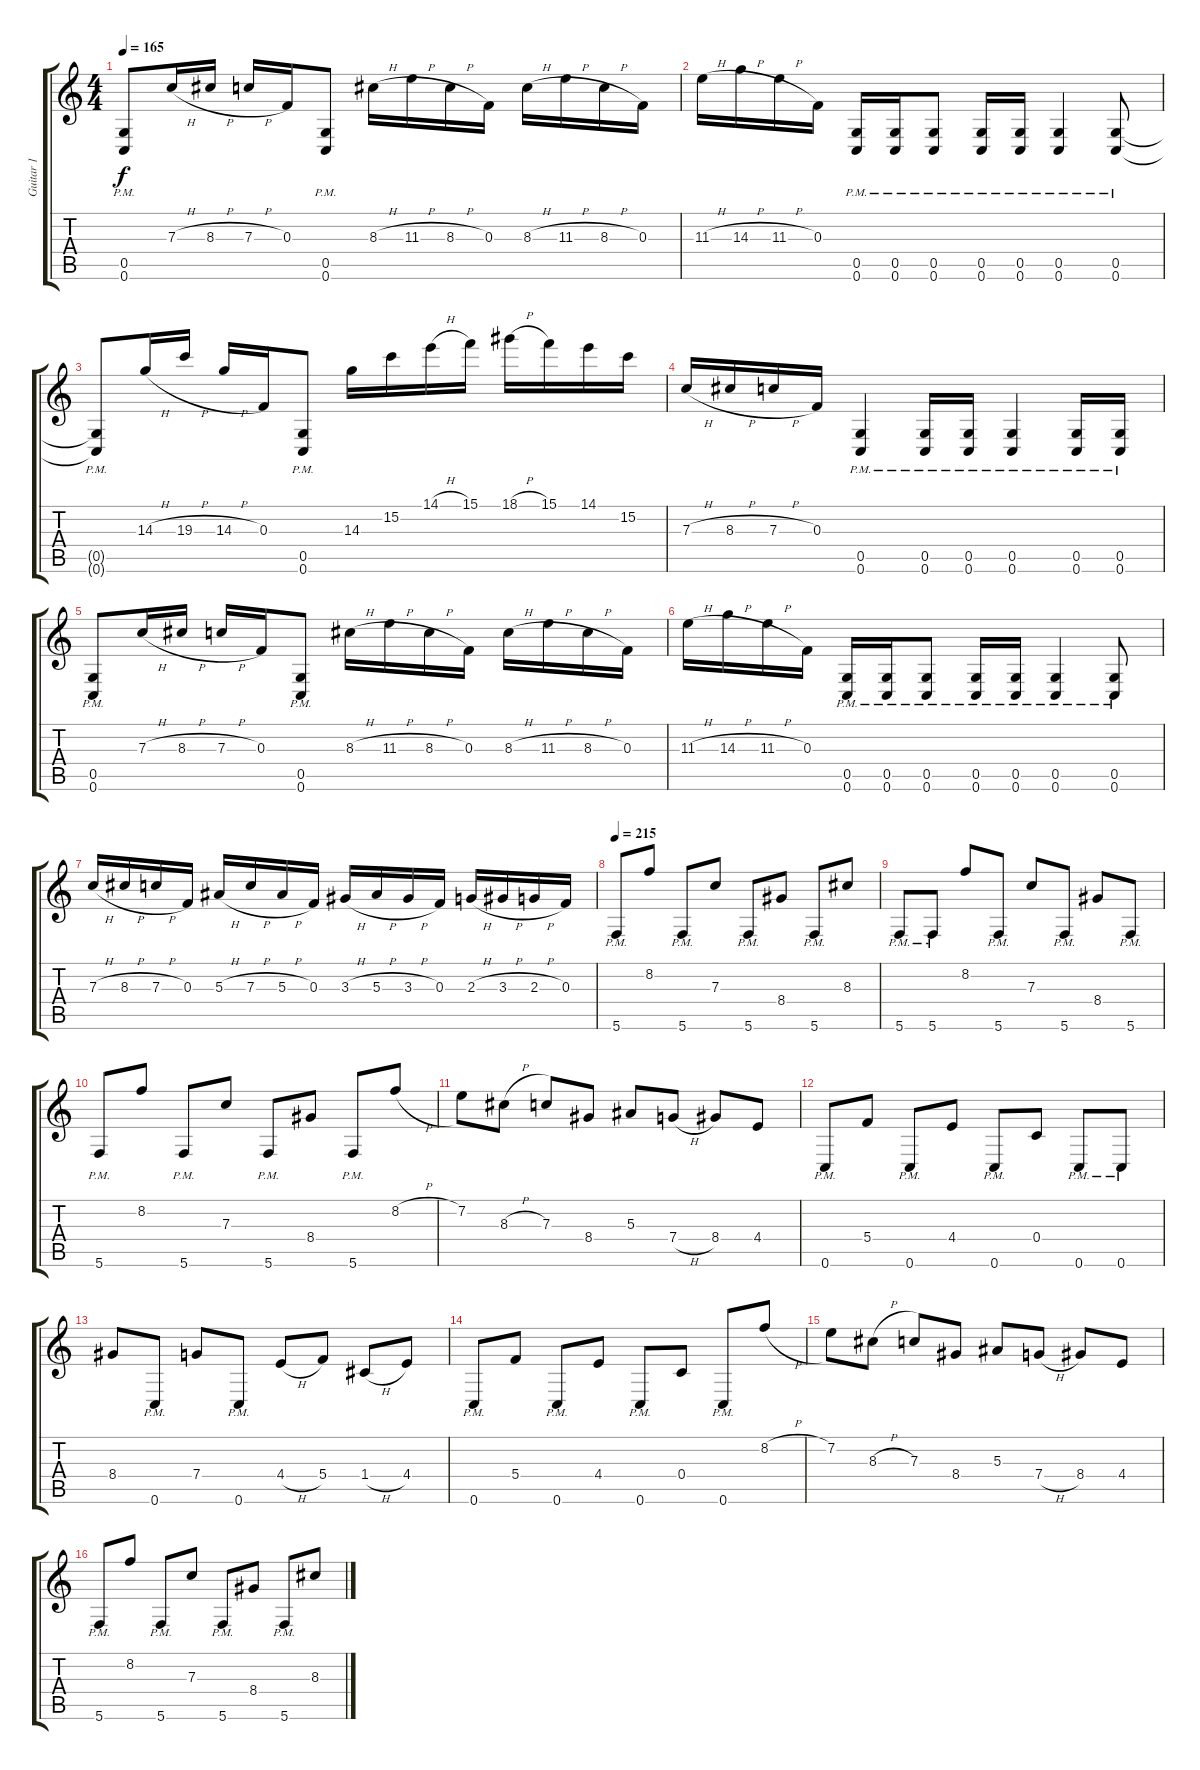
\track ("Guitar 1" "Guitar 1") {instrument distortionguitar}
\staff {score tabs}
\tuning (D4 A3 F3 C3 G2 C2) {hide}
\ts (4 4)
\tempo 165
\clef g2
\ks c
(0.5{pm} 0.6{pm}).8{dy f} 7.3{h}.16 8.3{h}.16 7.3{h}.16 0.3.16 (0.5{pm} 0.6{pm}).8 8.3{h}.16 11.3{h}.16 8.3{h}.16 0.3.16 8.3{h}.16 11.3{h}.16 8.3{h}.16 0.3.16 |
11.3{h}.16 14.3{h}.16 11.3{h}.16 0.3.16 (0.5{pm} 0.6{pm}).16 (0.5{pm} 0.6{pm}).16 (0.5{pm} 0.6{pm}).8 (0.5{pm} 0.6{pm}).16 (0.5{pm} 0.6{pm}).16 (0.5{pm} 0.6{pm}).4 (0.5{pm} 0.6{pm}).8 |
(0.5{pm t} 0.6{pm t}).8 14.3{h}.16 19.3{h}.16 14.3{h}.16 0.3.16 (0.5{pm} 0.6{pm}).8 14.3.16 15.2.16 14.1{h}.16 15.1.16 18.1{h}.16 15.1.16 14.1.16 15.2.16 |
7.3{h}.16 8.3{h}.16 7.3{h}.16 0.3.16 (0.5{pm} 0.6{pm}).4 (0.5{pm} 0.6{pm}).16 (0.5{pm} 0.6{pm}).16 (0.5{pm} 0.6{pm}).4 (0.5{pm} 0.6{pm}).16 (0.5{pm} 0.6{pm}).16 |
(0.5{pm} 0.6{pm}).8 7.3{h}.16 8.3{h}.16 7.3{h}.16 0.3.16 (0.5{pm} 0.6{pm}).8 8.3{h}.16 11.3{h}.16 8.3{h}.16 0.3.16 8.3{h}.16 11.3{h}.16 8.3{h}.16 0.3.16 |
11.3{h}.16 14.3{h}.16 11.3{h}.16 0.3.16 (0.5{pm} 0.6{pm}).16 (0.5{pm} 0.6{pm}).16 (0.5{pm} 0.6{pm}).8 (0.5{pm} 0.6{pm}).16 (0.5{pm} 0.6{pm}).16 (0.5{pm} 0.6{pm}).4 (0.5{pm} 0.6{pm}).8 |
7.3{h}.16 8.3{h}.16 7.3{h}.16 0.3.16 5.3{h}.16 7.3{h}.16 5.3{h}.16 0.3.16 3.3{h}.16 5.3{h}.16 3.3{h}.16 0.3.16 2.3{h}.16 3.3{h}.16 2.3{h}.16 0.3.16 |
\tempo 215
5.6{pm}.8 8.2.8 5.6{pm}.8 7.3.8 5.6{pm}.8 8.4.8 5.6{pm}.8 8.3.8 |
5.6{pm}.8 5.6{pm}.8 8.2.8 5.6{pm}.8 7.3.8 5.6{pm}.8 8.4.8 5.6{pm}.8 |
5.6{pm}.8 8.2.8 5.6{pm}.8 7.3.8 5.6{pm}.8 8.4.8 5.6{pm}.8 8.2{h}.8 |
7.2.8 8.3{h}.8 7.3.8 8.4.8 5.3.8 7.4{h}.8 8.4.8 4.4.8 |
0.6{pm}.8 5.4.8 0.6{pm}.8 4.4.8 0.6{pm}.8 0.4.8 0.6{pm}.8 0.6{pm}.8 |
8.4.8 0.6{pm}.8 7.4.8 0.6{pm}.8 4.4{h}.8 5.4.8 1.4{h}.8 4.4.8 |
0.6{pm}.8 5.4.8 0.6{pm}.8 4.4.8 0.6{pm}.8 0.4.8 0.6{pm}.8 8.2{h}.8 |
7.2.8 8.3{h}.8 7.3.8 8.4.8 5.3.8 7.4{h}.8 8.4.8 4.4.8 |
5.6{pm}.8 8.2.8 5.6{pm}.8 7.3.8 5.6{pm}.8 8.4.8 5.6{pm}.8 8.3.8
